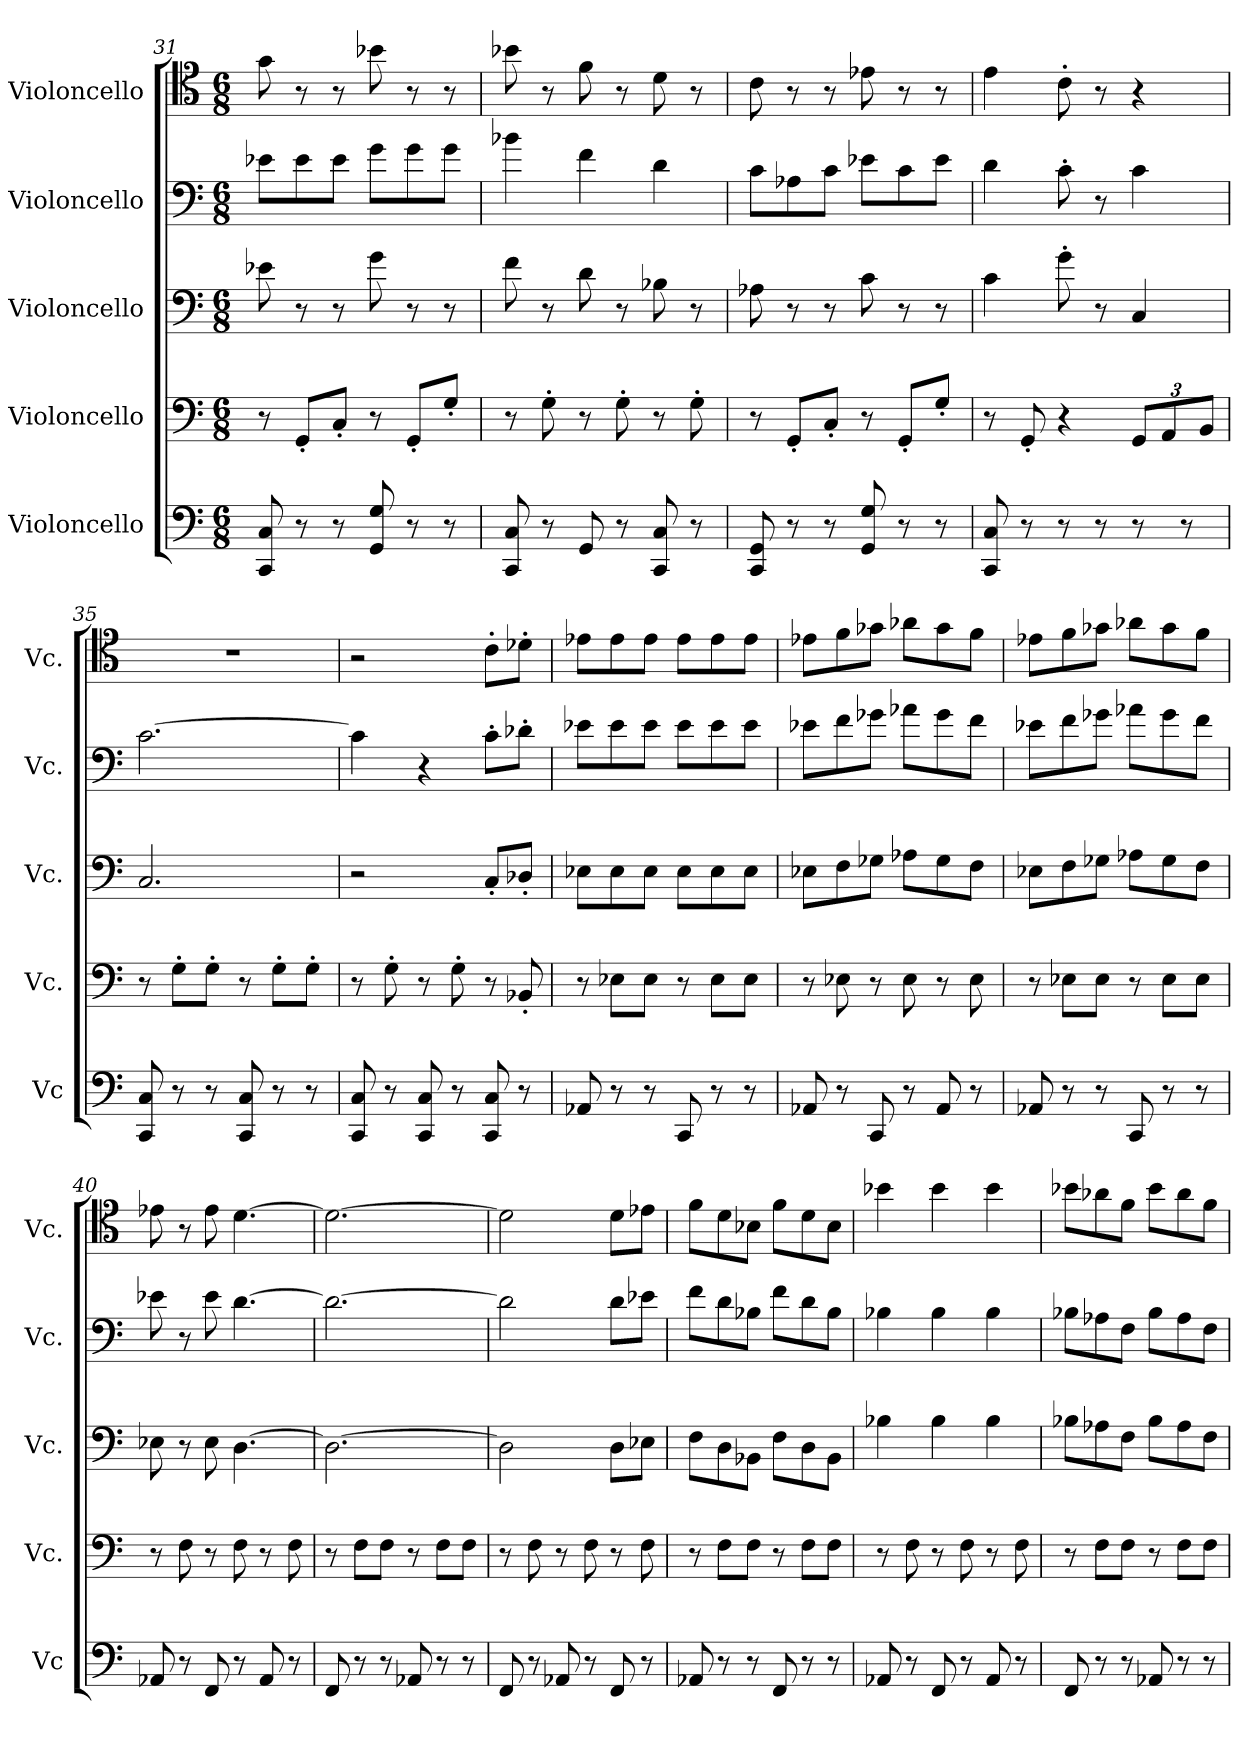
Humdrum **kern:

**kern	**kern	**kern	**kern	**kern
*part5	*part4	*part3	*part2	*part1
*staff5	*staff4	*staff3	*staff2	*staff1
*I"Violoncello	*I"Violoncello	*I"Violoncello	*I"Violoncello	*I"Violoncello
*I'Vc	*I'Vc.	*I'Vc.	*I'Vc.	*I'Vc.
!!LO:PB:g=z
*clefF4	*clefF4	*clefF4	*clefF4	*clefC4
*k[]	*k[]	*k[]	*k[]	*k[]
*M6/8	*M6/8	*M6/8	*M6/8	*M6/8
=31	=31	=31	=31	=31
8CC/ 8C/	8r	8e-X\	8e-X\L	8g\
8r	8GG'/L	8r	8e-\	8r
8r	8C'/J	8r	8e-\J	8r
8GG/ 8G/	8r	8g\	8g\L	8b-X\
8r	8GG'/L	8r	8g\	8r
8r	8G'/J	8r	8g\J	8r
=32	=32	=32	=32	=32
8CC/ 8C/	8r	8f\	4b-X\	8b-X\
8r	8G'\	8r	.	8r
8GG/	8r	8d\	4f\	8f\
8r	8G'\	8r	.	8r
8CC/ 8C/	8r	8B-X\	4d\	8d\
8r	8G'\	8r	.	8r
=33	=33	=33	=33	=33
8CC/ 8GG/	8r	8A-X\	8c\L	8c\
8r	8GG'/L	8r	8A-X\	8r
8r	8C'/J	8r	8c\J	8r
8GG/ 8G/	8r	8c\	8e-X\L	8e-X\
8r	8GG'/L	8r	8c\	8r
8r	8G'/J	8r	8e-\J	8r
=34	=34	=34	=34	=34
8CC/ 8C/	8r	4c\	4d\	4e\
8r	8GG'/	.	.	.
8r	4r	8g'\	8c'\	8c'\
8r	.	8r	8r	8r
*	*Xbrackettup	*	*	*
8r	12GG/L	4C/	4c\	4r
.	12AA/	.	.	.
8r	.	.	.	.
.	12BB/J	.	.	.
=35	=35	=35	=35	=35
8CC/ 8C/	8r	2.C/	[2.c\	2.r
8r	8G'\L	.	.	.
8r	8G'\J	.	.	.
8CC/ 8C/	8r	.	.	.
8r	8G'\L	.	.	.
8r	8G'\J	.	.	.
!!LO:LB:g=z
=36	=36	=36	=36	=36
8CC/ 8C/	8r	2r	4c\]	2r
8r	8G'\	.	.	.
8CC/ 8C/	8r	.	4r	.
8r	8G'\	.	.	.
8CC/ 8C/	8r	8C'/L	8c'\L	8c'\L
8r	8BB-X'/	8D-X'/J	8d-X'\J	8d-X'\J
=37	=37	=37	=37	=37
8AA-X/	8r	8E-X\L	8e-X\L	8e-X\L
8r	8E-X\L	8E-\	8e-\	8e-\
8r	8E-\J	8E-\J	8e-\J	8e-\J
8CC/	8r	8E-\L	8e-\L	8e-\L
8r	8E-\L	8E-\	8e-\	8e-\
8r	8E-\J	8E-\J	8e-\J	8e-\J
=38	=38	=38	=38	=38
8AA-X/	8r	8E-X\L	8e-X\L	8e-X\L
8r	8E-X\	8F\	8f\	8f\
8CC/	8r	8G-X\J	8g-X\J	8g-X\J
8r	8E-\	8A-X\L	8a-X\L	8a-X\L
8AA-/	8r	8G-\	8g-\	8g-\
8r	8E-\	8F\J	8f\J	8f\J
=39	=39	=39	=39	=39
8AA-X/	8r	8E-X\L	8e-X\L	8e-X\L
8r	8E-X\L	8F\	8f\	8f\
8r	8E-\J	8G-X\J	8g-X\J	8g-X\J
8CC/	8r	8A-X\L	8a-X\L	8a-X\L
8r	8E-\L	8G-\	8g-\	8g-\
8r	8E-\J	8F\J	8f\J	8f\J
=40	=40	=40	=40	=40
8AA-X/	8r	8E-X\	8e-X\	8e-X\
8r	8F\	8r	8r	8r
8FF/	8r	8E-\	8e-\	8e-\
8r	8F\	[4.D\	[4.d\	[4.d\
8AA-/	8r	.	.	.
8r	8F\	.	.	.
!!LO:PB:g=z
=41	=41	=41	=41	=41
8FF/	8r	2.D\_	2.d\_	2.d\_
8r	8F\L	.	.	.
8r	8F\J	.	.	.
8AA-X/	8r	.	.	.
8r	8F\L	.	.	.
8r	8F\J	.	.	.
=42	=42	=42	=42	=42
8FF/	8r	2D\]	2d\]	2d\]
8r	8F\	.	.	.
8AA-X/	8r	.	.	.
8r	8F\	.	.	.
8FF/	8r	8D\L	8d\L	8d\L
8r	8F\	8E-X\J	8e-X\J	8e-X\J
=43	=43	=43	=43	=43
8AA-X/	8r	8F\L	8f\L	8f\L
8r	8F\L	8D\	8d\	8d\
8r	8F\J	8BB-X\J	8B-X\J	8B-X\J
8FF/	8r	8F\L	8f\L	8f\L
8r	8F\L	8D\	8d\	8d\
8r	8F\J	8BB-\J	8B-\J	8B-\J
=44	=44	=44	=44	=44
8AA-X/	8r	4B-X\	4B-X\	4b-X\
8r	8F\	.	.	.
8FF/	8r	4B-\	4B-\	4b-\
8r	8F\	.	.	.
8AA-/	8r	4B-\	4B-\	4b-\
8r	8F\	.	.	.
=45	=45	=45	=45	=45
8FF/	8r	8B-X\L	8B-X\L	8b-X\L
8r	8F\L	8A-X\	8A-X\	8a-X\
8r	8F\J	8F\J	8F\J	8f\J
8AA-X/	8r	8B-\L	8B-\L	8b-\L
8r	8F\L	8A-\	8A-\	8a-\
8r	8F\J	8F\J	8F\J	8f\J
=	=	=	=	=
*-	*-	*-	*-	*-
